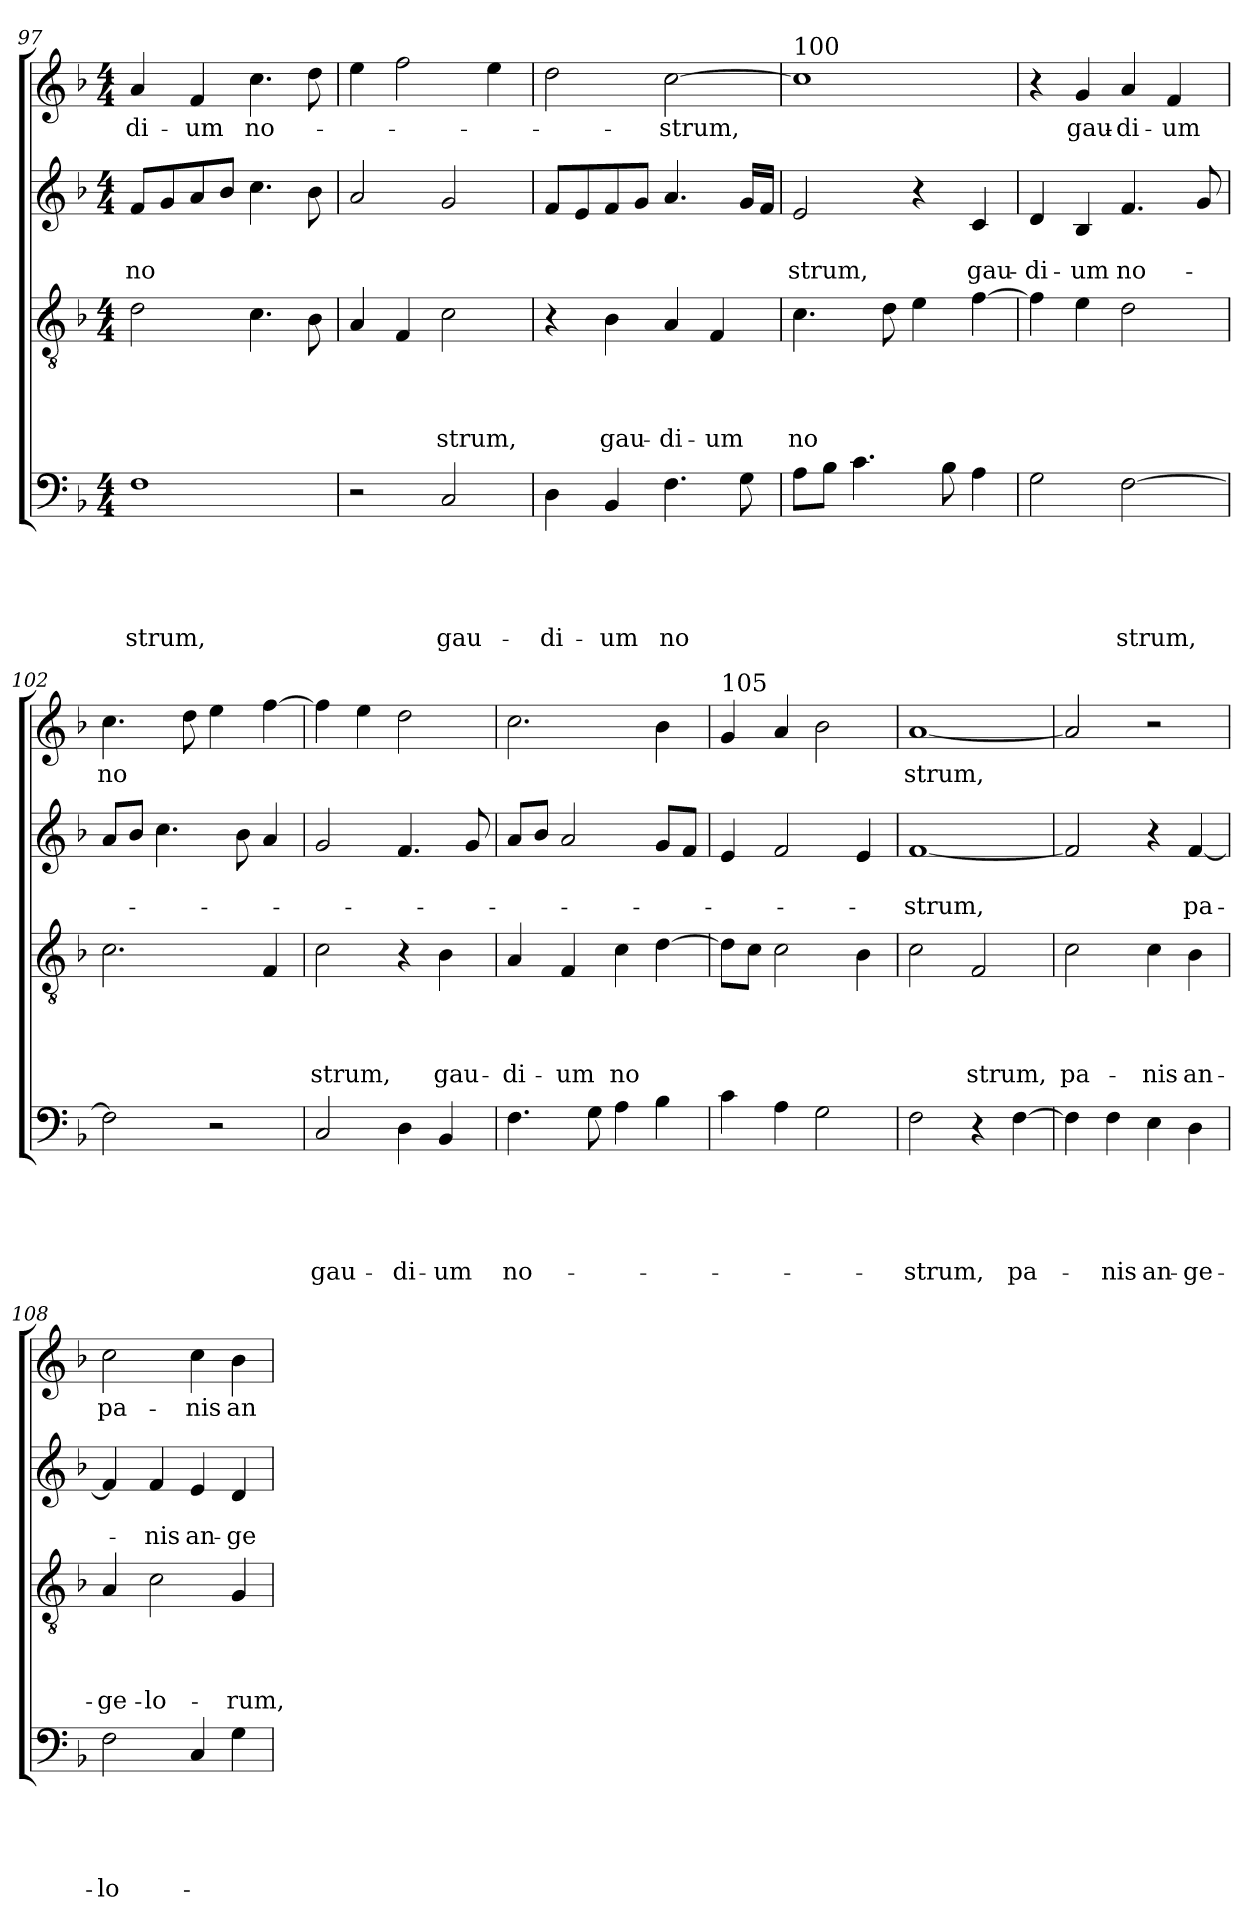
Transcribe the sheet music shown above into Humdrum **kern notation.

**kern	**text	**text	**text	**text	**text	**kern	**text	**text	**text	**text	**kern	**text	**text	**kern	**text
*part4	*part4	*part4	*part4	*part4	*part4	*part3	*part3	*part3	*part3	*part3	*part2	*part2	*part2	*part1	*part1
*staff4	*staff4	*staff4	*staff4	*staff4	*staff4	*staff3	*staff3	*staff3	*staff3	*staff3	*staff2	*staff2	*staff2	*staff1	*staff1
*clefF4	*	*	*	*	*	*clefGv2	*	*	*	*	*clefG2	*	*	*clefG2	*
*k[b-]	*	*	*	*	*	*k[b-]	*	*	*	*	*k[b-]	*	*	*k[b-]	*
*F:	*	*	*	*	*	*F:	*	*	*	*	*F:	*	*	*F:	*
*M4/4	*	*	*	*	*	*M4/4	*	*	*	*	*M4/4	*	*	*M4/4	*
=97	=97	=97	=97	=97	=97	=97	=97	=97	=97	=97	=97	=97	=97	=97	=97
!	!	!	!	!	!LO:LY:b	!	!	!	!	!	!	!	!LO:LY:b	!	!LO:LY:b
1F	.	.	.	.	strum,	2d\	.	.	.	.	8f/L	.	no	4a/	-di-
.	.	.	.	.	.	.	.	.	.	.	8g/	.	.	.	.
!	!	!	!	!	!	!	!	!	!	!	!	!	!	!	!LO:LY:b
.	.	.	.	.	.	.	.	.	.	.	8a/	.	.	4f/	-um
.	.	.	.	.	.	.	.	.	.	.	8b-/J	.	.	.	.
!	!	!	!	!	!	!	!	!	!	!	!	!	!	!	!LO:LY:b
.	.	.	.	.	.	4.c\	.	.	.	.	4.cc\	.	.	4.cc\	no-
.	.	.	.	.	.	8B-\	.	.	.	.	8b-\	.	.	8dd\	.
=98	=98	=98	=98	=98	=98	=98	=98	=98	=98	=98	=98	=98	=98	=98	=98
2r	.	.	.	.	.	4A/	.	.	.	.	2a/	.	.	4ee\	.
.	.	.	.	.	.	4F/	.	.	.	.	.	.	.	2ff\	.
!	!	!	!	!	!LO:LY:b	!	!	!	!	!LO:LY:b	!	!	!	!	!
2C/	.	.	.	.	gau-	2c\	.	.	.	-strum,	2g/	.	.	.	.
.	.	.	.	.	.	.	.	.	.	.	.	.	.	4ee\	.
=99	=99	=99	=99	=99	=99	=99	=99	=99	=99	=99	=99	=99	=99	=99	=99
!	!	!	!	!	!LO:LY:b	!	!	!	!	!	!	!	!	!	!
4D\	.	.	.	.	-di-	4r	.	.	.	.	8f/L	.	.	2dd\	.
.	.	.	.	.	.	.	.	.	.	.	8e/	.	.	.	.
!	!	!	!	!	!LO:LY:b	!	!	!	!	!LO:LY:b	!	!	!	!	!
4BB-/	.	.	.	.	-um	4B-\	.	.	.	gau-	8f/	.	.	.	.
.	.	.	.	.	.	.	.	.	.	.	8g/J	.	.	.	.
!	!	!	!	!	!LO:LY:b	!	!	!	!	!LO:LY:b	!	!	!	!	!LO:LY:b
4.F\	.	.	.	.	no	4A/	.	.	.	-di-	4.a/	.	.	[2cc\	-strum,
!	!	!	!	!	!	!	!	!	!	!LO:LY:b	!	!	!	!	!
.	.	.	.	.	.	4F/	.	.	.	-um	.	.	.	.	.
8G\	.	.	.	.	.	.	.	.	.	.	16g/LL	.	.	.	.
.	.	.	.	.	.	.	.	.	.	.	16f/JJ	.	.	.	.
=100	=100	=100	=100	=100	=100	=100	=100	=100	=100	=100	=100	=100	=100	=100	=100
!	!	!	!	!	!	!	!	!	!	!	!	!	!	!LO:TX:a:t=100	!
!	!	!	!	!	!	!	!	!	!	!LO:LY:b	!	!	!LO:LY:b	!	!
8A\L	.	.	.	.	.	4.c\	.	.	.	no	2e/	.	strum,	1cc]	.
8B-\J	.	.	.	.	.	.	.	.	.	.	.	.	.	.	.
4.c\	.	.	.	.	.	.	.	.	.	.	.	.	.	.	.
.	.	.	.	.	.	8d\	.	.	.	.	.	.	.	.	.
.	.	.	.	.	.	4e\	.	.	.	.	4r	.	.	.	.
8B-\	.	.	.	.	.	.	.	.	.	.	.	.	.	.	.
!	!	!	!	!	!	!	!	!	!	!	!	!	!LO:LY:b	!	!
4A\	.	.	.	.	.	[4f\	.	.	.	.	4c/	.	gau-	.	.
=101	=101	=101	=101	=101	=101	=101	=101	=101	=101	=101	=101	=101	=101	=101	=101
!	!	!	!	!	!	!	!	!	!	!	!	!	!LO:LY:b	!	!
2G\	.	.	.	.	.	4f\]	.	.	.	.	4d/	.	-di-	4r	.
!	!	!	!	!	!	!	!	!	!	!	!	!	!LO:LY:b	!	!LO:LY:b
.	.	.	.	.	.	4e\	.	.	.	.	4B-/	.	-um	4g/	gau-
!	!	!	!	!	!LO:LY:b	!	!	!	!	!	!	!	!LO:LY:b	!	!LO:LY:b
[2F\	.	.	.	.	strum,	2d\	.	.	.	.	4.f/	.	no-	4a/	-di-
!	!	!	!	!	!	!	!	!	!	!	!	!	!	!	!LO:LY:b
.	.	.	.	.	.	.	.	.	.	.	.	.	.	4f/	-um
.	.	.	.	.	.	.	.	.	.	.	8g/	.	.	.	.
!!LO:LB:g=z
=102	=102	=102	=102	=102	=102	=102	=102	=102	=102	=102	=102	=102	=102	=102	=102
!	!	!	!	!	!	!	!	!	!	!	!	!	!	!	!LO:LY:b
2F\]	.	.	.	.	.	2.c\	.	.	.	.	8a/L	.	.	4.cc\	no
.	.	.	.	.	.	.	.	.	.	.	8b-/J	.	.	.	.
.	.	.	.	.	.	.	.	.	.	.	4.cc\	.	.	.	.
.	.	.	.	.	.	.	.	.	.	.	.	.	.	8dd\	.
2r	.	.	.	.	.	.	.	.	.	.	.	.	.	4ee\	.
.	.	.	.	.	.	.	.	.	.	.	8b-\	.	.	.	.
.	.	.	.	.	.	4F/	.	.	.	.	4a/	.	.	[4ff\	.
=103	=103	=103	=103	=103	=103	=103	=103	=103	=103	=103	=103	=103	=103	=103	=103
!	!	!	!	!	!LO:LY:b	!	!	!	!	!LO:LY:b	!	!	!	!	!
2C/	.	.	.	.	gau-	2c\	.	.	.	strum,	2g/	.	.	4ff\]	.
.	.	.	.	.	.	.	.	.	.	.	.	.	.	4ee\	.
!	!	!	!	!	!LO:LY:b	!	!	!	!	!	!	!	!	!	!
4D\	.	.	.	.	-di-	4r	.	.	.	.	4.f/	.	.	2dd\	.
!	!	!	!	!	!LO:LY:b	!	!	!	!	!LO:LY:b	!	!	!	!	!
4BB-/	.	.	.	.	-um	4B-\	.	.	.	gau-	.	.	.	.	.
.	.	.	.	.	.	.	.	.	.	.	8g/	.	.	.	.
=104	=104	=104	=104	=104	=104	=104	=104	=104	=104	=104	=104	=104	=104	=104	=104
!	!	!	!	!	!LO:LY:b	!	!	!	!	!LO:LY:b	!	!	!	!	!
4.F\	.	.	.	.	no-	4A/	.	.	.	-di-	8a/L	.	.	2.cc\	.
.	.	.	.	.	.	.	.	.	.	.	8b-/J	.	.	.	.
!	!	!	!	!	!	!	!	!	!	!LO:LY:b	!	!	!	!	!
.	.	.	.	.	.	4F/	.	.	.	-um	2a/	.	.	.	.
8G\	.	.	.	.	.	.	.	.	.	.	.	.	.	.	.
!	!	!	!	!	!	!	!	!	!	!LO:LY:b	!	!	!	!	!
4A\	.	.	.	.	.	4c\	.	.	.	no	.	.	.	.	.
4B-\	.	.	.	.	.	[4d\	.	.	.	.	8g/L	.	.	4b-\	.
.	.	.	.	.	.	.	.	.	.	.	8f/J	.	.	.	.
=105	=105	=105	=105	=105	=105	=105	=105	=105	=105	=105	=105	=105	=105	=105	=105
!	!	!	!	!	!	!	!	!	!	!	!	!	!	!LO:TX:a:t=105	!
4c\	.	.	.	.	.	8d\L]	.	.	.	.	4e/	.	.	4g/	.
.	.	.	.	.	.	8c\J	.	.	.	.	.	.	.	.	.
4A\	.	.	.	.	.	2c\	.	.	.	.	2f/	.	.	4a/	.
2G\	.	.	.	.	.	.	.	.	.	.	.	.	.	2b-\	.
.	.	.	.	.	.	4B-\	.	.	.	.	4e/	.	.	.	.
=106	=106	=106	=106	=106	=106	=106	=106	=106	=106	=106	=106	=106	=106	=106	=106
!	!	!	!	!	!LO:LY:b	!	!	!	!	!	!	!	!LO:LY:b	!	!LO:LY:b
2F\	.	.	.	.	-strum,	2c\	.	.	.	.	[1f	.	-strum,	[1a	strum,
!	!	!	!	!	!	!	!	!	!	!LO:LY:b	!	!	!	!	!
4r	.	.	.	.	.	2F/	.	.	.	strum,	.	.	.	.	.
!	!	!	!	!	!LO:LY:b	!	!	!	!	!	!	!	!	!	!
[4F\	.	.	.	.	pa-	.	.	.	.	.	.	.	.	.	.
=107	=107	=107	=107	=107	=107	=107	=107	=107	=107	=107	=107	=107	=107	=107	=107
!	!	!	!	!	!	!	!	!	!	!LO:LY:b	!	!	!	!	!
4F\]	.	.	.	.	.	2c\	.	.	.	pa-	2f/]	.	.	2a/]	.
!	!	!	!	!	!LO:LY:b	!	!	!	!	!	!	!	!	!	!
4F\	.	.	.	.	-nis	.	.	.	.	.	.	.	.	.	.
!	!	!	!	!	!LO:LY:b	!	!	!	!	!LO:LY:b	!	!	!	!	!
4E\	.	.	.	.	an-	4c\	.	.	.	-nis	4r	.	.	2r	.
!	!	!	!	!	!LO:LY:b	!	!	!	!	!LO:LY:b	!	!	!LO:LY:b	!	!
4D\	.	.	.	.	-ge-	4B-\	.	.	.	an-	[4f/	.	pa-	.	.
!!LO:LB:g=z
=108	=108	=108	=108	=108	=108	=108	=108	=108	=108	=108	=108	=108	=108	=108	=108
!	!	!	!	!	!LO:LY:b	!	!	!	!	!LO:LY:b	!	!	!	!	!LO:LY:b
2F\	.	.	.	.	-­lo-	4A/	.	.	.	-­ge-	4f/]	.	.	2cc\	pa-
!	!	!	!	!	!	!	!	!	!	!LO:LY:b	!	!	!LO:LY:b	!	!
.	.	.	.	.	.	2c\	.	.	.	-lo-	4f/	.	-nis	.	.
!	!	!	!	!	!	!	!	!	!	!	!	!	!LO:LY:b	!	!LO:LY:b
4C/	.	.	.	.	.	.	.	.	.	.	4e/	.	an-	4cc\	-nis
!	!	!	!	!	!	!	!	!	!	!LO:LY:b	!	!	!LO:LY:b	!	!LO:LY:b
4G\	.	.	.	.	.	4G/	.	.	.	-rum,	4d/	.	-ge-	4b-\	an-
=	=	=	=	=	=	=	=	=	=	=	=	=	=	=	=
*-	*-	*-	*-	*-	*-	*-	*-	*-	*-	*-	*-	*-	*-	*-	*-
